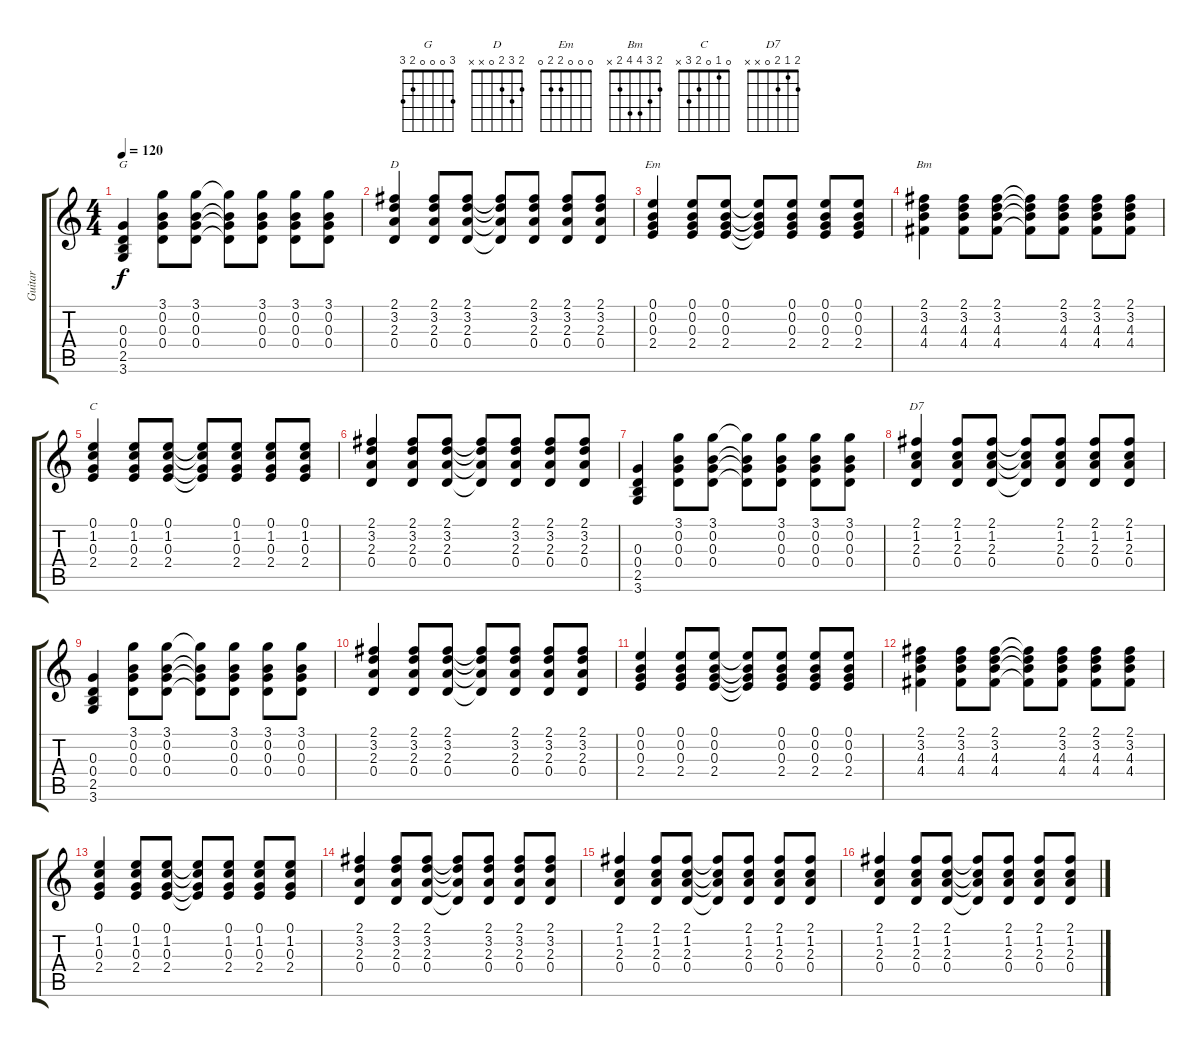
\track ("Guitar" "Guitar") {instrument acousticguitarsteel}
\staff {score tabs}
\tuning (E4 B3 G3 D3 A2 E2) {hide}
\chord ("G" 3 0 0 0 2 3)
\chord ("D" 2 3 2 0 x x)
\chord ("Em" 0 0 0 2 2 0)
\chord ("Bm" 2 3 4 4 2 x)
\chord ("C" 0 1 0 2 3 x)
\chord ("D7" 2 1 2 0 x x)
\ts (4 4)
\tempo 120
\clef g2
\ks c
(0.3 0.4 2.5 3.6).4{ch "G" dy f} (3.1 0.2 0.3 0.4).8 (3.1 0.2 0.3 0.4).8 (3.1{t} 0.2{t} 0.3{t} 0.4{t}).8 (3.1 0.2 0.3 0.4).8 (3.1 0.2 0.3 0.4).8 (3.1 0.2 0.3 0.4).8 |
(2.1 3.2 2.3 0.4).4{ch "D"} (2.1 3.2 2.3 0.4).8 (2.1 3.2 2.3 0.4).8 (2.1{t} 3.2{t} 2.3{t} 0.4{t}).8 (2.1 3.2 2.3 0.4).8 (2.1 3.2 2.3 0.4).8 (2.1 3.2 2.3 0.4).8 |
(0.1 0.2 0.3 2.4).4{ch "Em"} (0.1 0.2 0.3 2.4).8 (0.1 0.2 0.3 2.4).8 (0.1{t} 0.2{t} 0.3{t} 2.4{t}).8 (0.1 0.2 0.3 2.4).8 (0.1 0.2 0.3 2.4).8 (0.1 0.2 0.3 2.4).8 |
(2.1 3.2 4.3 4.4).4{ch "Bm"} (2.1 3.2 4.3 4.4).8 (2.1 3.2 4.3 4.4).8 (2.1{t} 3.2{t} 4.3{t} 4.4{t}).8 (2.1 3.2 4.3 4.4).8 (2.1 3.2 4.3 4.4).8 (2.1 3.2 4.3 4.4).8 |
(0.1 1.2 0.3 2.4).4{ch "C"} (0.1 1.2 0.3 2.4).8 (0.1 1.2 0.3 2.4).8 (0.1{t} 1.2{t} 0.3{t} 2.4{t}).8 (0.1 1.2 0.3 2.4).8 (0.1 1.2 0.3 2.4).8 (0.1 1.2 0.3 2.4).8 |
(2.1 3.2 2.3 0.4).4 (2.1 3.2 2.3 0.4).8 (2.1 3.2 2.3 0.4).8 (2.1{t} 3.2{t} 2.3{t} 0.4{t}).8 (2.1 3.2 2.3 0.4).8 (2.1 3.2 2.3 0.4).8 (2.1 3.2 2.3 0.4).8 |
(0.3 0.4 2.5 3.6).4 (3.1 0.2 0.3 0.4).8 (3.1 0.2 0.3 0.4).8 (3.1{t} 0.2{t} 0.3{t} 0.4{t}).8 (3.1 0.2 0.3 0.4).8 (3.1 0.2 0.3 0.4).8 (3.1 0.2 0.3 0.4).8 |
(2.1 1.2 2.3 0.4).4{ch "D7"} (2.1 1.2 2.3 0.4).8 (2.1 1.2 2.3 0.4).8 (2.1{t} 1.2{t} 2.3{t} 0.4{t}).8 (2.1 1.2 2.3 0.4).8 (2.1 1.2 2.3 0.4).8 (2.1 1.2 2.3 0.4).8 |
(0.3 0.4 2.5 3.6).4 (3.1 0.2 0.3 0.4).8 (3.1 0.2 0.3 0.4).8 (3.1{t} 0.2{t} 0.3{t} 0.4{t}).8 (3.1 0.2 0.3 0.4).8 (3.1 0.2 0.3 0.4).8 (3.1 0.2 0.3 0.4).8 |
(2.1 3.2 2.3 0.4).4 (2.1 3.2 2.3 0.4).8 (2.1 3.2 2.3 0.4).8 (2.1{t} 3.2{t} 2.3{t} 0.4{t}).8 (2.1 3.2 2.3 0.4).8 (2.1 3.2 2.3 0.4).8 (2.1 3.2 2.3 0.4).8 |
(0.1 0.2 0.3 2.4).4 (0.1 0.2 0.3 2.4).8 (0.1 0.2 0.3 2.4).8 (0.1{t} 0.2{t} 0.3{t} 2.4{t}).8 (0.1 0.2 0.3 2.4).8 (0.1 0.2 0.3 2.4).8 (0.1 0.2 0.3 2.4).8 |
(2.1 3.2 4.3 4.4).4 (2.1 3.2 4.3 4.4).8 (2.1 3.2 4.3 4.4).8 (2.1{t} 3.2{t} 4.3{t} 4.4{t}).8 (2.1 3.2 4.3 4.4).8 (2.1 3.2 4.3 4.4).8 (2.1 3.2 4.3 4.4).8 |
(0.1 1.2 0.3 2.4).4 (0.1 1.2 0.3 2.4).8 (0.1 1.2 0.3 2.4).8 (0.1{t} 1.2{t} 0.3{t} 2.4{t}).8 (0.1 1.2 0.3 2.4).8 (0.1 1.2 0.3 2.4).8 (0.1 1.2 0.3 2.4).8 |
(2.1 3.2 2.3 0.4).4 (2.1 3.2 2.3 0.4).8 (2.1 3.2 2.3 0.4).8 (2.1{t} 3.2{t} 2.3{t} 0.4{t}).8 (2.1 3.2 2.3 0.4).8 (2.1 3.2 2.3 0.4).8 (2.1 3.2 2.3 0.4).8 |
(2.1 1.2 2.3 0.4).4 (2.1 1.2 2.3 0.4).8 (2.1 1.2 2.3 0.4).8 (2.1{t} 1.2{t} 2.3{t} 0.4{t}).8 (2.1 1.2 2.3 0.4).8 (2.1 1.2 2.3 0.4).8 (2.1 1.2 2.3 0.4).8 |
(2.1 1.2 2.3 0.4).4 (2.1 1.2 2.3 0.4).8 (2.1 1.2 2.3 0.4).8 (2.1{t} 1.2{t} 2.3{t} 0.4{t}).8 (2.1 1.2 2.3 0.4).8 (2.1 1.2 2.3 0.4).8 (2.1 1.2 2.3 0.4).8
